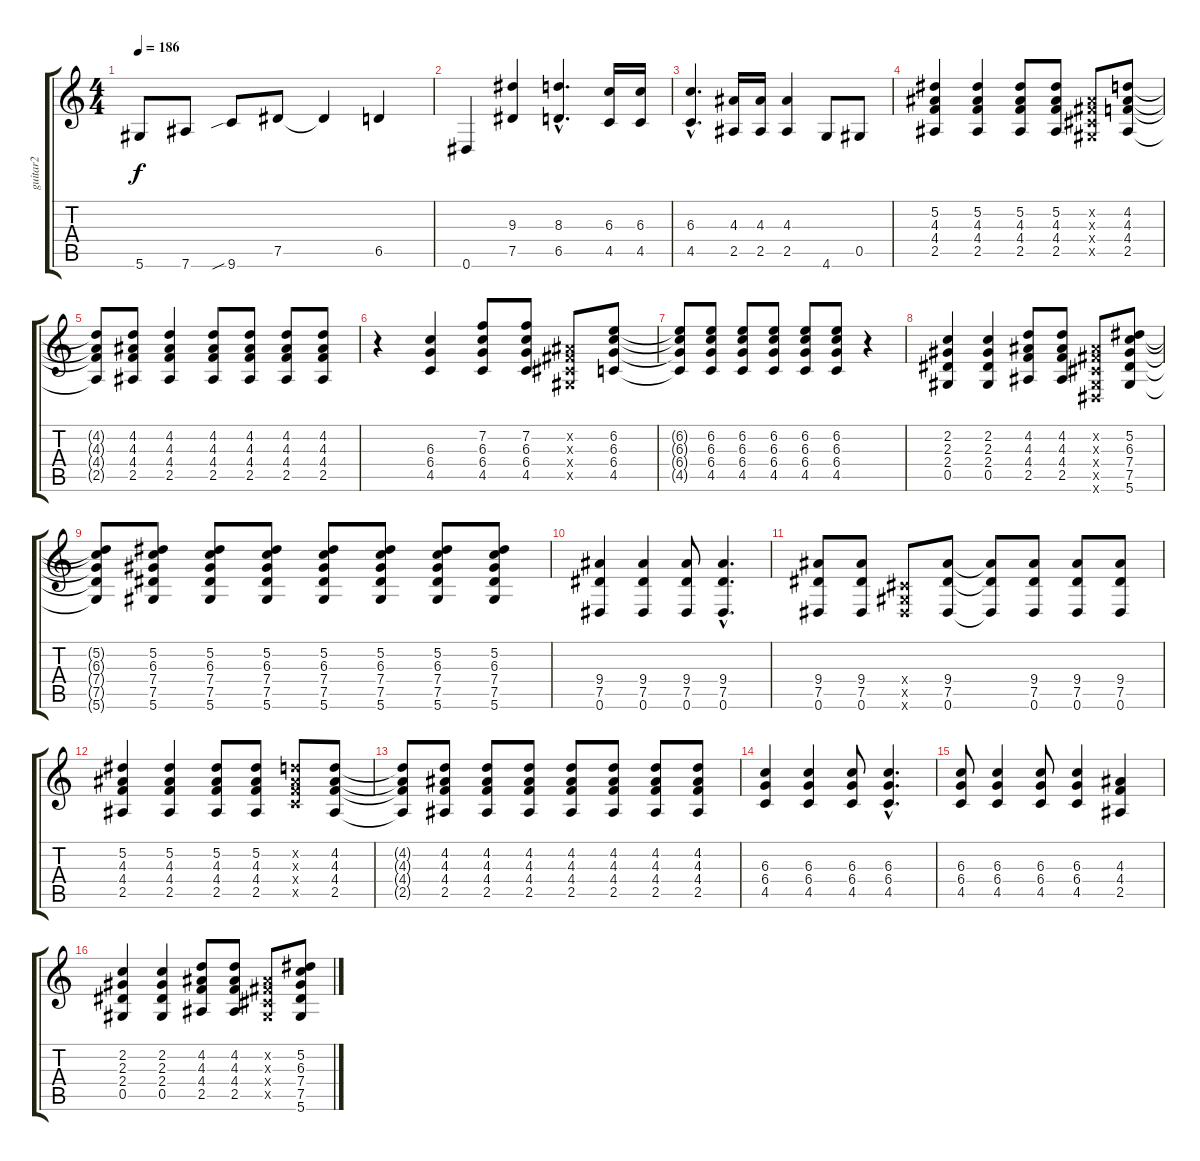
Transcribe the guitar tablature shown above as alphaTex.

\track ("guitar2" "guitar2") {instrument overdrivenguitar}
\staff {score tabs}
\tuning (Eb4 Bb3 Gb3 Db3 Ab2 Eb2) {hide}
\ts (4 4)
\tempo 186
\clef g2
\ks c
5.6.8{dy f} 7.6.8 9.6{sib}.8 7.5.8 7.5{t}.4 6.5.4 |
0.6.4 (9.3 7.5).4 (8.3{hac} 6.5{hac}).4{d} (6.3 4.5).16 (6.3 4.5).16 |
(6.3{hac} 4.5{hac}).4{d} (4.3 2.5).16 (4.3 2.5).16 (4.3 2.5).4 4.6.8 0.5.8 |
(5.2 4.3 4.4 2.5).4 (5.2 4.3 4.4 2.5).4 (5.2 4.3 4.4 2.5).8 (5.2 4.3 4.4 2.5).8 (0.2{x} 0.3{x} 0.4{x} 0.5{x}).8 (4.2 4.3 4.4 2.5).8 |
(4.2{t} 4.3{t} 4.4{t} 2.5{t}).8 (4.2 4.3 4.4 2.5).8 (4.2 4.3 4.4 2.5).4 (4.2 4.3 4.4 2.5).8 (4.2 4.3 4.4 2.5).8 (4.2 4.3 4.4 2.5).8 (4.2 4.3 4.4 2.5).8 |
r.4 (6.3 6.4 4.5).4 (7.2 6.3 6.4 4.5).8 (7.2 6.3 6.4 4.5).8 (0.2{x} 0.3{x} 0.4{x} 0.5{x}).8 (6.2 6.3 6.4 4.5).8 |
(6.2{t} 6.3{t} 6.4{t} 4.5{t}).8 (6.2 6.3 6.4 4.5).8 (6.2 6.3 6.4 4.5).8 (6.2 6.3 6.4 4.5).8 (6.2 6.3 6.4 4.5).8 (6.2 6.3 6.4 4.5).8 r.4 |
(2.2 2.3 2.4 0.5).4 (2.2 2.3 2.4 0.5).4 (4.2 4.3 4.4 2.5).8 (4.2 4.3 4.4 2.5).8 (0.2{x} 0.3{x} 0.4{x} 0.5{x} 0.6{x}).8 (5.2 6.3 7.4 7.5 5.6).8 |
(5.2{t} 6.3{t} 7.4{t} 7.5{t} 5.6{t}).8 (5.2 6.3 7.4 7.5 5.6).8 (5.2 6.3 7.4 7.5 5.6).8 (5.2 6.3 7.4 7.5 5.6).8 (5.2 6.3 7.4 7.5 5.6).8 (5.2 6.3 7.4 7.5 5.6).8 (5.2 6.3 7.4 7.5 5.6).8 (5.2 6.3 7.4 7.5 5.6).8 |
(9.4 7.5 0.6).4 (9.4 7.5 0.6).4 (9.4 7.5 0.6).8 (9.4{hac} 7.5{hac} 0.6{hac}).4{d} |
(9.4 7.5 0.6).8 (9.4 7.5 0.6).8 (0.4{x} 0.5{x} 0.6{x}).8 (9.4 7.5 0.6).8 (9.4{t} 7.5{t} 0.6{t}).8 (9.4 7.5 0.6).8 (9.4 7.5 0.6).8 (9.4 7.5 0.6).8 |
(5.2 4.3 4.4 2.5).4 (5.2 4.3 4.4 2.5).4 (5.2 4.3 4.4 2.5).8 (5.2 4.3 4.4 2.5).8 (4.2{x} 4.3{x} 4.4{x} 4.5{x}).8 (4.2 4.3 4.4 2.5).8 |
(4.2{t} 4.3{t} 4.4{t} 2.5{t}).8 (4.2 4.3 4.4 2.5).8 (4.2 4.3 4.4 2.5).8 (4.2 4.3 4.4 2.5).8 (4.2 4.3 4.4 2.5).8 (4.2 4.3 4.4 2.5).8 (4.2 4.3 4.4 2.5).8 (4.2 4.3 4.4 2.5).8 |
(6.3 6.4 4.5).4 (6.3 6.4 4.5).4 (6.3 6.4 4.5).8 (6.3{hac} 6.4{hac} 4.5{hac}).4{d} |
(6.3 6.4 4.5).8 (6.3 6.4 4.5).4 (6.3 6.4 4.5).8 (6.3 6.4 4.5).4 (4.3 4.4 2.5).4 |
(2.2 2.3 2.4 0.5).4 (2.2 2.3 2.4 0.5).4 (4.2 4.3 4.4 2.5).8 (4.2 4.3 4.4 2.5).8 (0.2{x} 0.3{x} 0.4{x} 0.5{x}).8 (5.2 6.3 7.4 7.5 5.6).8
